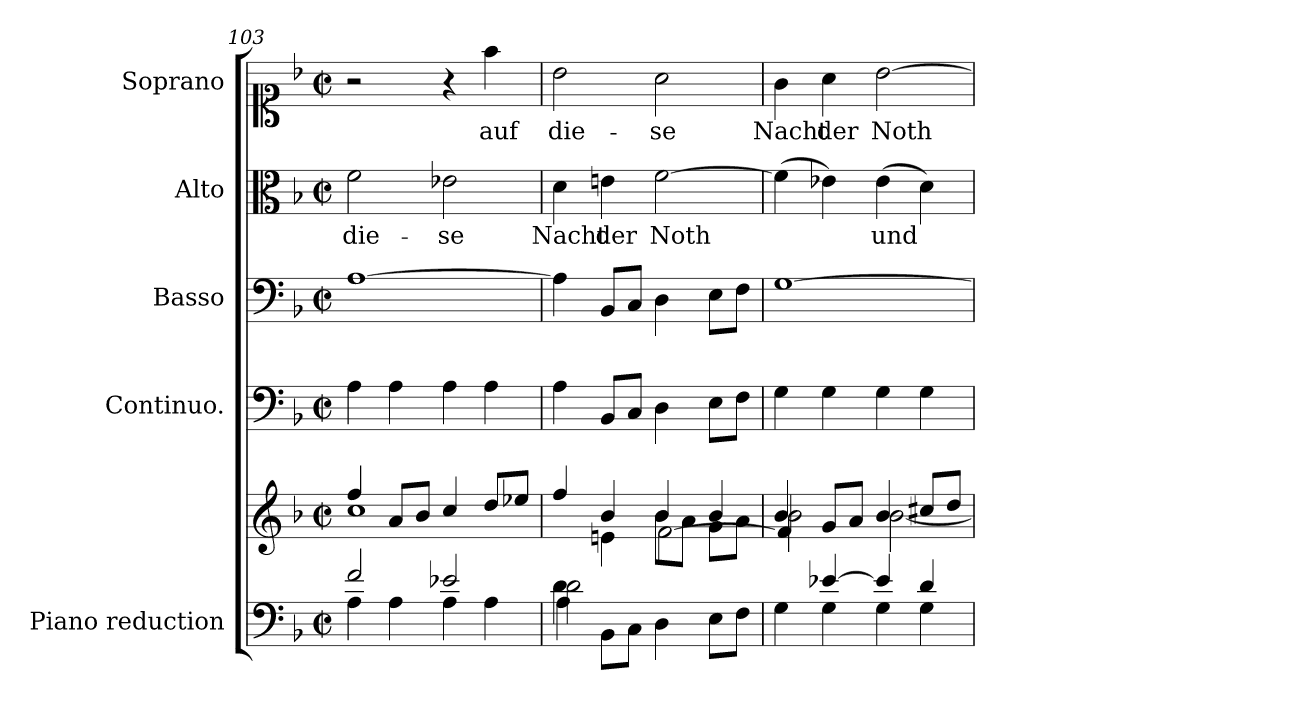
**kern	**kern	**kern	**kern	**kern	**text	**kern	**text
*part5	*part5	*part4	*part3	*part2	*part2	*part1	*part1
*staff6	*staff5	*staff4	*staff3	*staff2	*staff2	*staff1	*staff1
*I"Piano reduction	*	*I"Continuo.	*I"Basso	*I"Alto	*	*I"Soprano	*
*I'Pno	*	*	*	*	*	*	*
*clefF4	*clefG2	*clefF4	*clefF4	*clefC3	*	*clefC1	*
*k[b-]	*k[b-]	*k[b-]	*k[b-]	*k[b-]	*	*k[b-]	*
*F:	*F:	*F:	*F:	*F:	*	*F:	*
*M2/2	*M2/2	*M2/2	*M2/2	*M2/2	*	*M2/2	*
*met(c|)	*met(c|)	*met(c|)	*met(c|)	*met(c|)	*	*met(c|)	*
=103	=103	=103	=103	=103	=103	=103	=103
*^	*^	*	*	*	*	*	*
!	!	!	!	!	!	!	!LO:LY:b	!	!
2f/	4A\	4ff/	1cc	4A\	[1A	2f\	die-	2r	.
.	4A\	8a/L	.	4A\	.	.	.	.	.
.	.	8b-/J	.	.	.	.	.	.	.
!	!	!	!	!	!	!	!LO:LY:b	!	!
2e-X/	4A\	4cc/	.	4A\	.	2e-X\	-se	4r	.
!	!	!	!	!	!	!	!	!	!LO:LY:b
.	4A\	8dd/L	.	4A\	.	.	.	4ff\	auf
.	.	8ee-X/J	.	.	.	.	.	.	.
=104	=104	=104	=104	=104	=104	=104	=104	=104	=104
*	*^	*	*^	*	*	*	*	*	*
!	!	!	!	!	!	!	!	!	!LO:LY:b	!	!LO:LY:b
4d\	2d\	4A\	4ff/	4ryy	2ryy	4A\	4A\]	4d\	Nacht	2b-\	die-
!	!	!	!	!	!	!	!	!	!LO:LY:b	!	!
2.ryy	.	8BB-\L	4b-/	4en\	.	8BB-/L	8BB-/L	4en\	der	.	.
.	.	8C\J	.	.	.	8C/J	8C/J	.	.	.	.
!	!	!	!	!	!	!	!	!	!LO:LY:b	!	!LO:LY:b
.	2ryy	4D\	4b-/	8b-\L	[2f\	4D\	4D\	[2f\	Noth	2a\	-se
.	.	.	.	8a\J	.	.	.	.	.	.	.
.	.	8E\L	4b-/	8g\L	.	8E\L	8E\L	.	.	.	.
.	.	8F\J	.	8a\J	.	8F\J	8F\J	.	.	.	.
=105	=105	=105	=105	=105	=105	=105	=105	=105	=105	=105	=105
!	!	!	!	!	!	!	!	!	!	!	!LO:LY:b
*	*v	*v	*	*	*	*	*	*	*	*	*
4ryy	4G\	4b-/	2b-\	4f/]	4G\	[1G	(>4f\]	.	4g\	Nacht
!	!	!	!	!	!	!	!	!	!	!LO:LY:b
[4e-X/	4G\	8g/L	.	2.ryy	4G\	.	4e-X\)	.	4a\	der
.	.	8a/J	.	.	.	.	.	.	.	.
!	!	!	!	!	!	!	!	!LO:LY:b	!	!LO:LY:b
4e-/]	4G\	4b-/	[2b-\	.	4G\	.	(>4e-\	und	[2b-\	Noth
4d/	4G\	8cc#X/L	.	.	4G\	.	4d\)	.	.	.
.	.	8dd/J	.	.	.	.	.	.	.	.
*v	*v	*	*	*	*	*	*	*	*	*
*	*v	*v	*v	*	*	*	*	*	*
=	=	=	=	=	=	=	=
*-	*-	*-	*-	*-	*-	*-	*-
